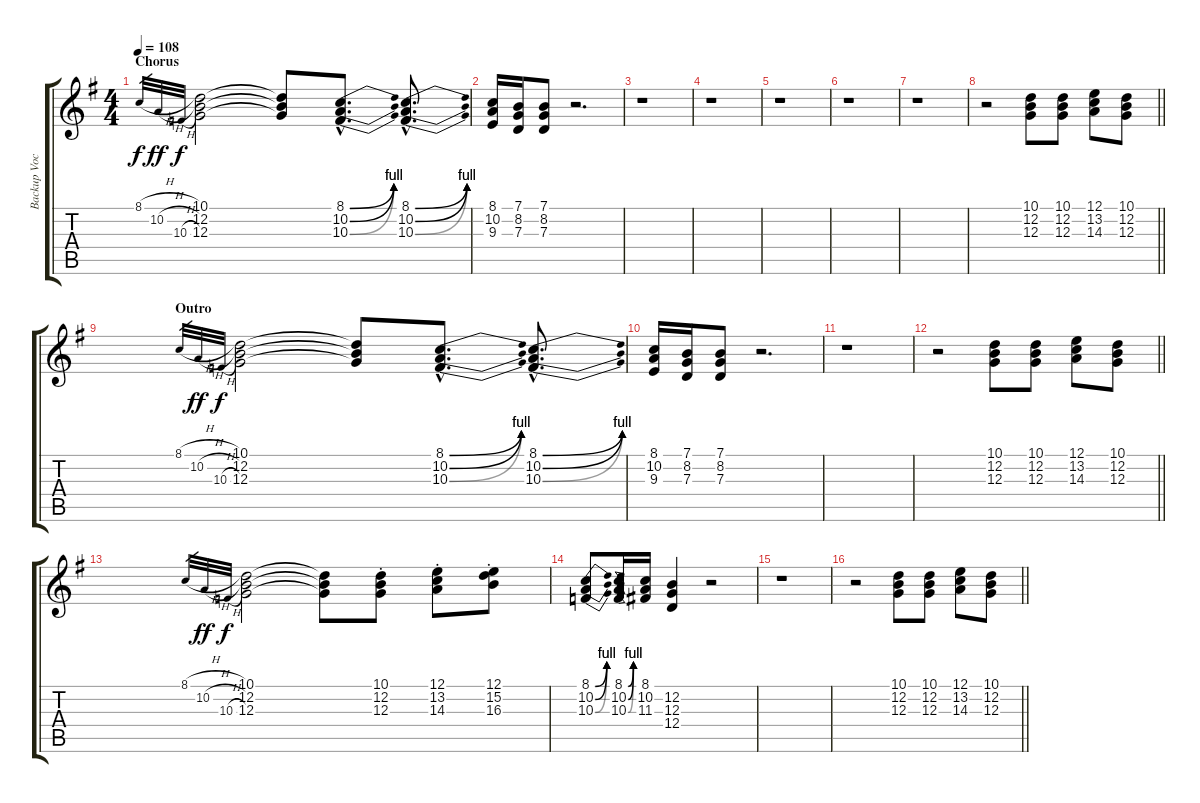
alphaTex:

\track ("Backup Vocals" "Backup Voc") {instrument flute}
\staff {score tabs}
\tuning (E4 B3 G3 D3 A2 E2) {hide}
\ts (4 4)
\section ("" "Chorus")
\tempo 108
\clef g2
\ks g
8.1{h}.32{gr dy f} 10.2{h}.32{gr dy ff} 10.3{h}.32{gr dy f} (10.1 12.2 12.3).2 (10.1{t} 12.2{t} 12.3{t}).8 (8.1{be (bend 0 0 60 4) hac} 10.2{be (bend 0 0 60 4) hac} 10.3{be (bend 0 0 60 4) hac}).8{d} (8.1{be (bend 0 0 60 4) hac} 10.2{be (bend 0 0 60 4) hac} 10.3{be (bend 0 0 60 4) hac}).8{d} |
(8.1 10.2 9.3).16 (7.1 8.2 7.3).16 (7.1 8.2 7.3).8 r.2{d} |
r.1 |
r.1 |
r.1 |
r.1 |
r.1 |
\barLineRight lightlight
r.2 (10.1 12.2 12.3).8 (10.1 12.2 12.3).8 (12.1 13.2 14.3).8 (10.1 12.2 12.3).8 |
\section ("" "Outro")
8.1{h}.32{gr} 10.2{h}.32{gr dy ff} 10.3{h}.32{gr dy f} (10.1 12.2 12.3).2 (10.1{t} 12.2{t} 12.3{t}).8 (8.1{be (bend 0 0 60 4) hac} 10.2{be (bend 0 0 60 4) hac} 10.3{be (bend 0 0 60 4) hac}).8{d} (8.1{be (bend 0 0 60 4) hac} 10.2{be (bend 0 0 60 4) hac} 10.3{be (bend 0 0 60 4) hac}).8{d} |
(8.1 10.2 9.3).16 (7.1 8.2 7.3).16 (7.1 8.2 7.3).8 r.2{d} |
r.1 |
\barLineRight lightlight
r.2 (10.1 12.2 12.3).8 (10.1 12.2 12.3).8 (12.1 13.2 14.3).8 (10.1 12.2 12.3).8 |
8.1{h}.32{gr} 10.2{h}.32{gr dy ff} 10.3{h}.32{gr dy f} (10.1 12.2 12.3).2 (10.1{t} 12.2{t} 12.3{t}).8 (10.1{st} 12.2{st} 12.3{st}).8 (12.1{st} 13.2{st} 14.3{st}).8 (12.1{st} 15.2{st} 16.3{st}).8 |
(8.1{be (bend 0 0 60 4)} 10.2{be (bend 0 0 60 4)} 10.3{be (bend 0 0 60 4)}).8 (8.1{be (bend 0 0 60 4)} 10.2{be (bend 0 0 60 4)} 10.3{be (bend 0 0 60 4)}).16 (8.1 10.2 11.3).16 (12.2 12.3 12.4).4 r.2 |
r.1 |
\barLineRight lightlight
r.2 (10.1 12.2 12.3).8 (10.1 12.2 12.3).8 (12.1 13.2 14.3).8 (10.1 12.2 12.3).8
